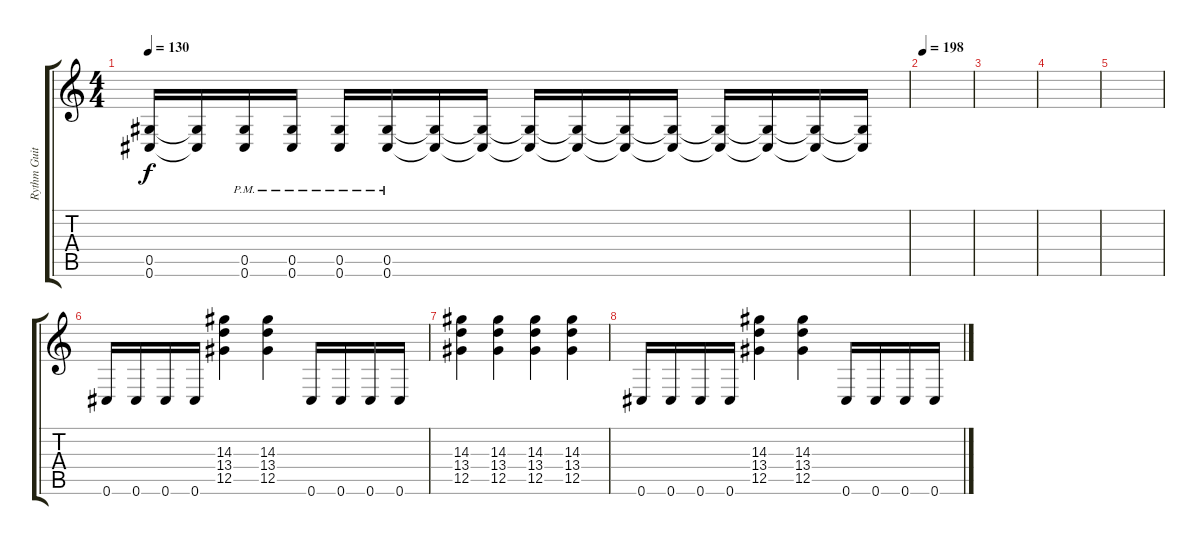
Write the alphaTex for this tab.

\track ("Rythm Guitar" "Rythm Guit") {instrument distortionguitar}
\staff {score tabs}
\tuning (Eb4 Bb3 Gb3 Db3 Ab2 Db2) {hide}
\ts (4 4)
\tempo 130
\clef g2
\ks c
(0.5{t} 0.6{t}).16{dy f} (0.5{t} 0.6{t}).16 (0.5{pm} 0.6{pm}).16 (0.5{pm} 0.6{pm}).16 (0.5{pm} 0.6{pm}).16 (0.5{pm} 0.6{pm}).16 (0.5{t} 0.6{t}).16 (0.5{t} 0.6{t}).16 (0.5{t} 0.6{t}).16 (0.5{t} 0.6{t}).16 (0.5{t} 0.6{t}).16 (0.5{t} 0.6{t}).16 (0.5{t} 0.6{t}).16 (0.5{t} 0.6{t}).16 (0.5{t} 0.6{t}).16 (0.5{t} 0.6{t}).16 |
\tempo 198
|
|
|
|
0.6.16 0.6.16 0.6.16 0.6.16 (14.3 13.4 12.5).4 (14.3 13.4 12.5).4 0.6.16 0.6.16 0.6.16 0.6.16 |
(14.3 13.4 12.5).4 (14.3 13.4 12.5).4 (14.3 13.4 12.5).4 (14.3 13.4 12.5).4 |
0.6.16 0.6.16 0.6.16 0.6.16 (14.3 13.4 12.5).4 (14.3 13.4 12.5).4 0.6.16 0.6.16 0.6.16 0.6.16
